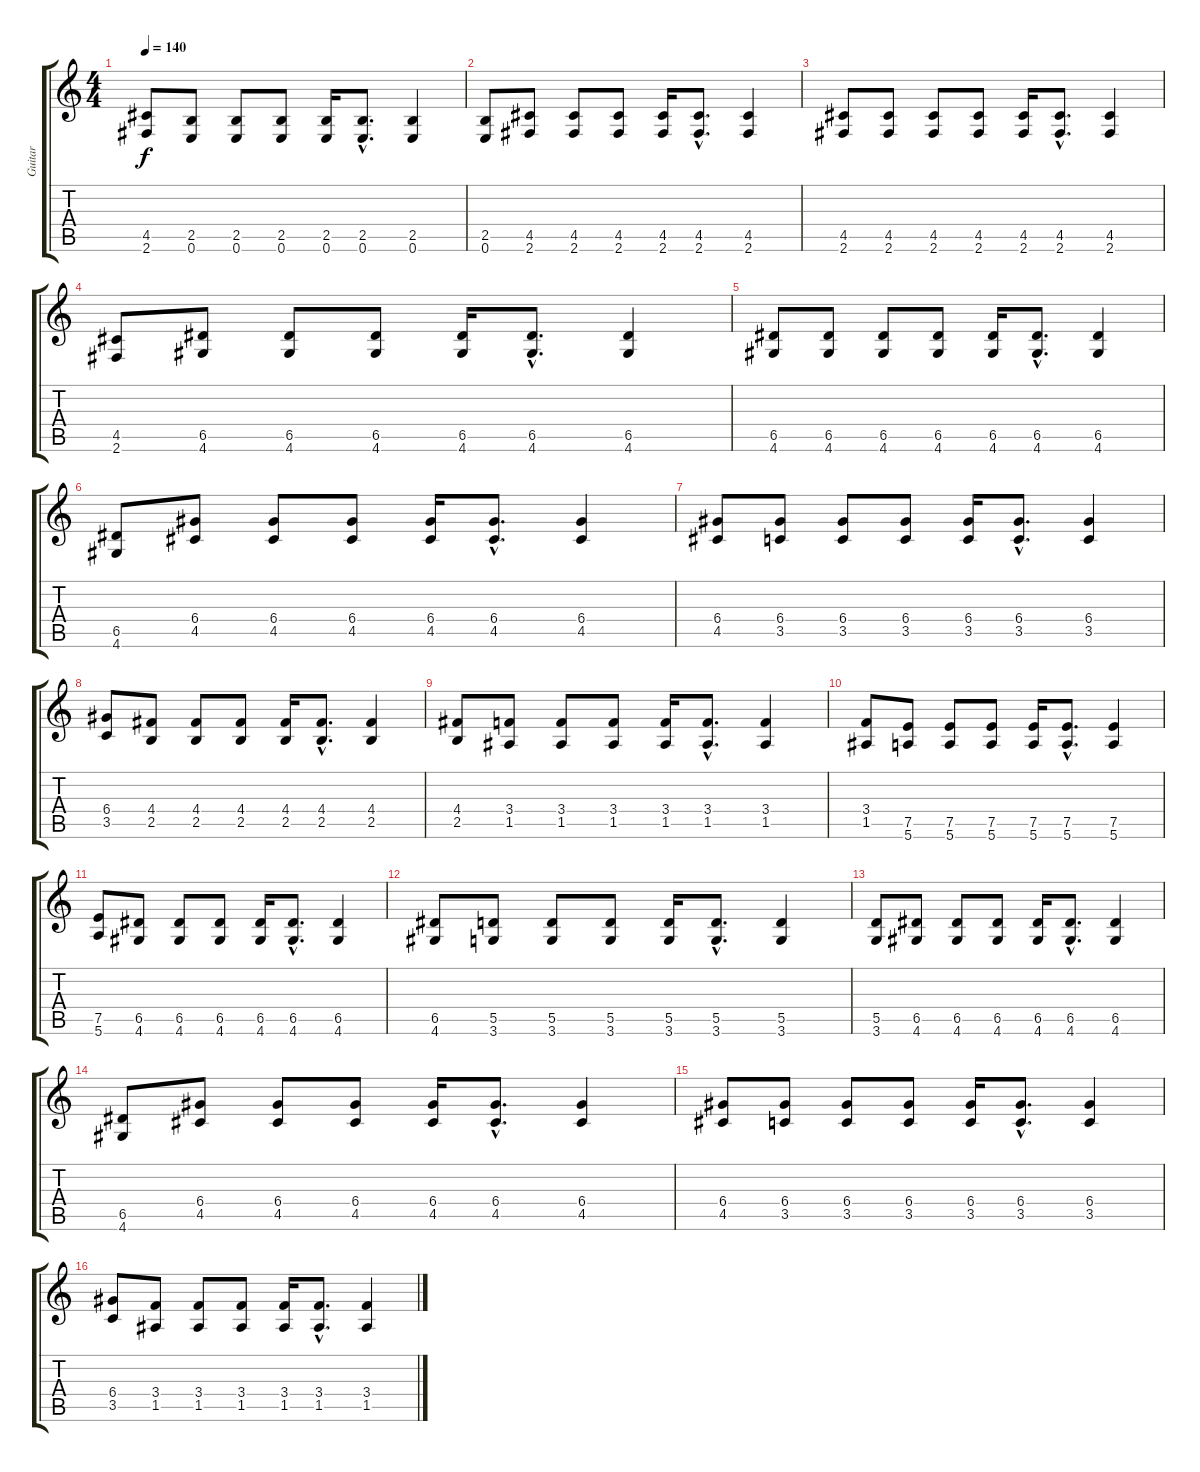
\track ("Guitar" "Guitar") {instrument distortionguitar}
\staff {score tabs}
\tuning (E4 B3 G3 D3 A2 E2) {hide}
\ts (4 4)
\tempo 140
\clef g2
\ks c
(4.5 2.6).8{dy f} (2.5 0.6).8 (2.5 0.6).8 (2.5 0.6).8 (2.5 0.6).16 (2.5{hac} 0.6{hac}).8{d} (2.5 0.6).4 |
(2.5 0.6).8 (4.5 2.6).8 (4.5 2.6).8 (4.5 2.6).8 (4.5 2.6).16 (4.5{hac} 2.6{hac}).8{d} (4.5 2.6).4 |
(4.5 2.6).8 (4.5 2.6).8 (4.5 2.6).8 (4.5 2.6).8 (4.5 2.6).16 (4.5{hac} 2.6{hac}).8{d} (4.5 2.6).4 |
(4.5 2.6).8 (6.5 4.6).8 (6.5 4.6).8 (6.5 4.6).8 (6.5 4.6).16 (6.5{hac} 4.6{hac}).8{d} (6.5 4.6).4 |
(6.5 4.6).8 (6.5 4.6).8 (6.5 4.6).8 (6.5 4.6).8 (6.5 4.6).16 (6.5{hac} 4.6{hac}).8{d} (6.5 4.6).4 |
(6.5 4.6).8 (6.4 4.5).8 (6.4 4.5).8 (6.4 4.5).8 (6.4 4.5).16 (6.4{hac} 4.5{hac}).8{d} (6.4 4.5).4 |
(6.4 4.5).8 (6.4 3.5).8 (6.4 3.5).8 (6.4 3.5).8 (6.4 3.5).16 (6.4{hac} 3.5{hac}).8{d} (6.4 3.5).4 |
(6.4 3.5).8 (4.4 2.5).8 (4.4 2.5).8 (4.4 2.5).8 (4.4 2.5).16 (4.4{hac} 2.5{hac}).8{d} (4.4 2.5).4 |
(4.4 2.5).8 (3.4 1.5).8 (3.4 1.5).8 (3.4 1.5).8 (3.4 1.5).16 (3.4{hac} 1.5{hac}).8{d} (3.4 1.5).4 |
(3.4 1.5).8 (7.5 5.6).8 (7.5 5.6).8 (7.5 5.6).8 (7.5 5.6).16 (7.5{hac} 5.6{hac}).8{d} (7.5 5.6).4 |
(7.5 5.6).8 (6.5 4.6).8 (6.5 4.6).8 (6.5 4.6).8 (6.5 4.6).16 (6.5{hac} 4.6{hac}).8{d} (6.5 4.6).4 |
(6.5 4.6).8 (5.5 3.6).8 (5.5 3.6).8 (5.5 3.6).8 (5.5 3.6).16 (5.5{hac} 3.6{hac}).8{d} (5.5 3.6).4 |
(5.5 3.6).8 (6.5 4.6).8 (6.5 4.6).8 (6.5 4.6).8 (6.5 4.6).16 (6.5{hac} 4.6{hac}).8{d} (6.5 4.6).4 |
(6.5 4.6).8 (6.4 4.5).8 (6.4 4.5).8 (6.4 4.5).8 (6.4 4.5).16 (6.4{hac} 4.5{hac}).8{d} (6.4 4.5).4 |
(6.4 4.5).8 (6.4 3.5).8 (6.4 3.5).8 (6.4 3.5).8 (6.4 3.5).16 (6.4{hac} 3.5{hac}).8{d} (6.4 3.5).4 |
(6.4 3.5).8 (3.4 1.5).8 (3.4 1.5).8 (3.4 1.5).8 (3.4 1.5).16 (3.4{hac} 1.5{hac}).8{d} (3.4 1.5).4
